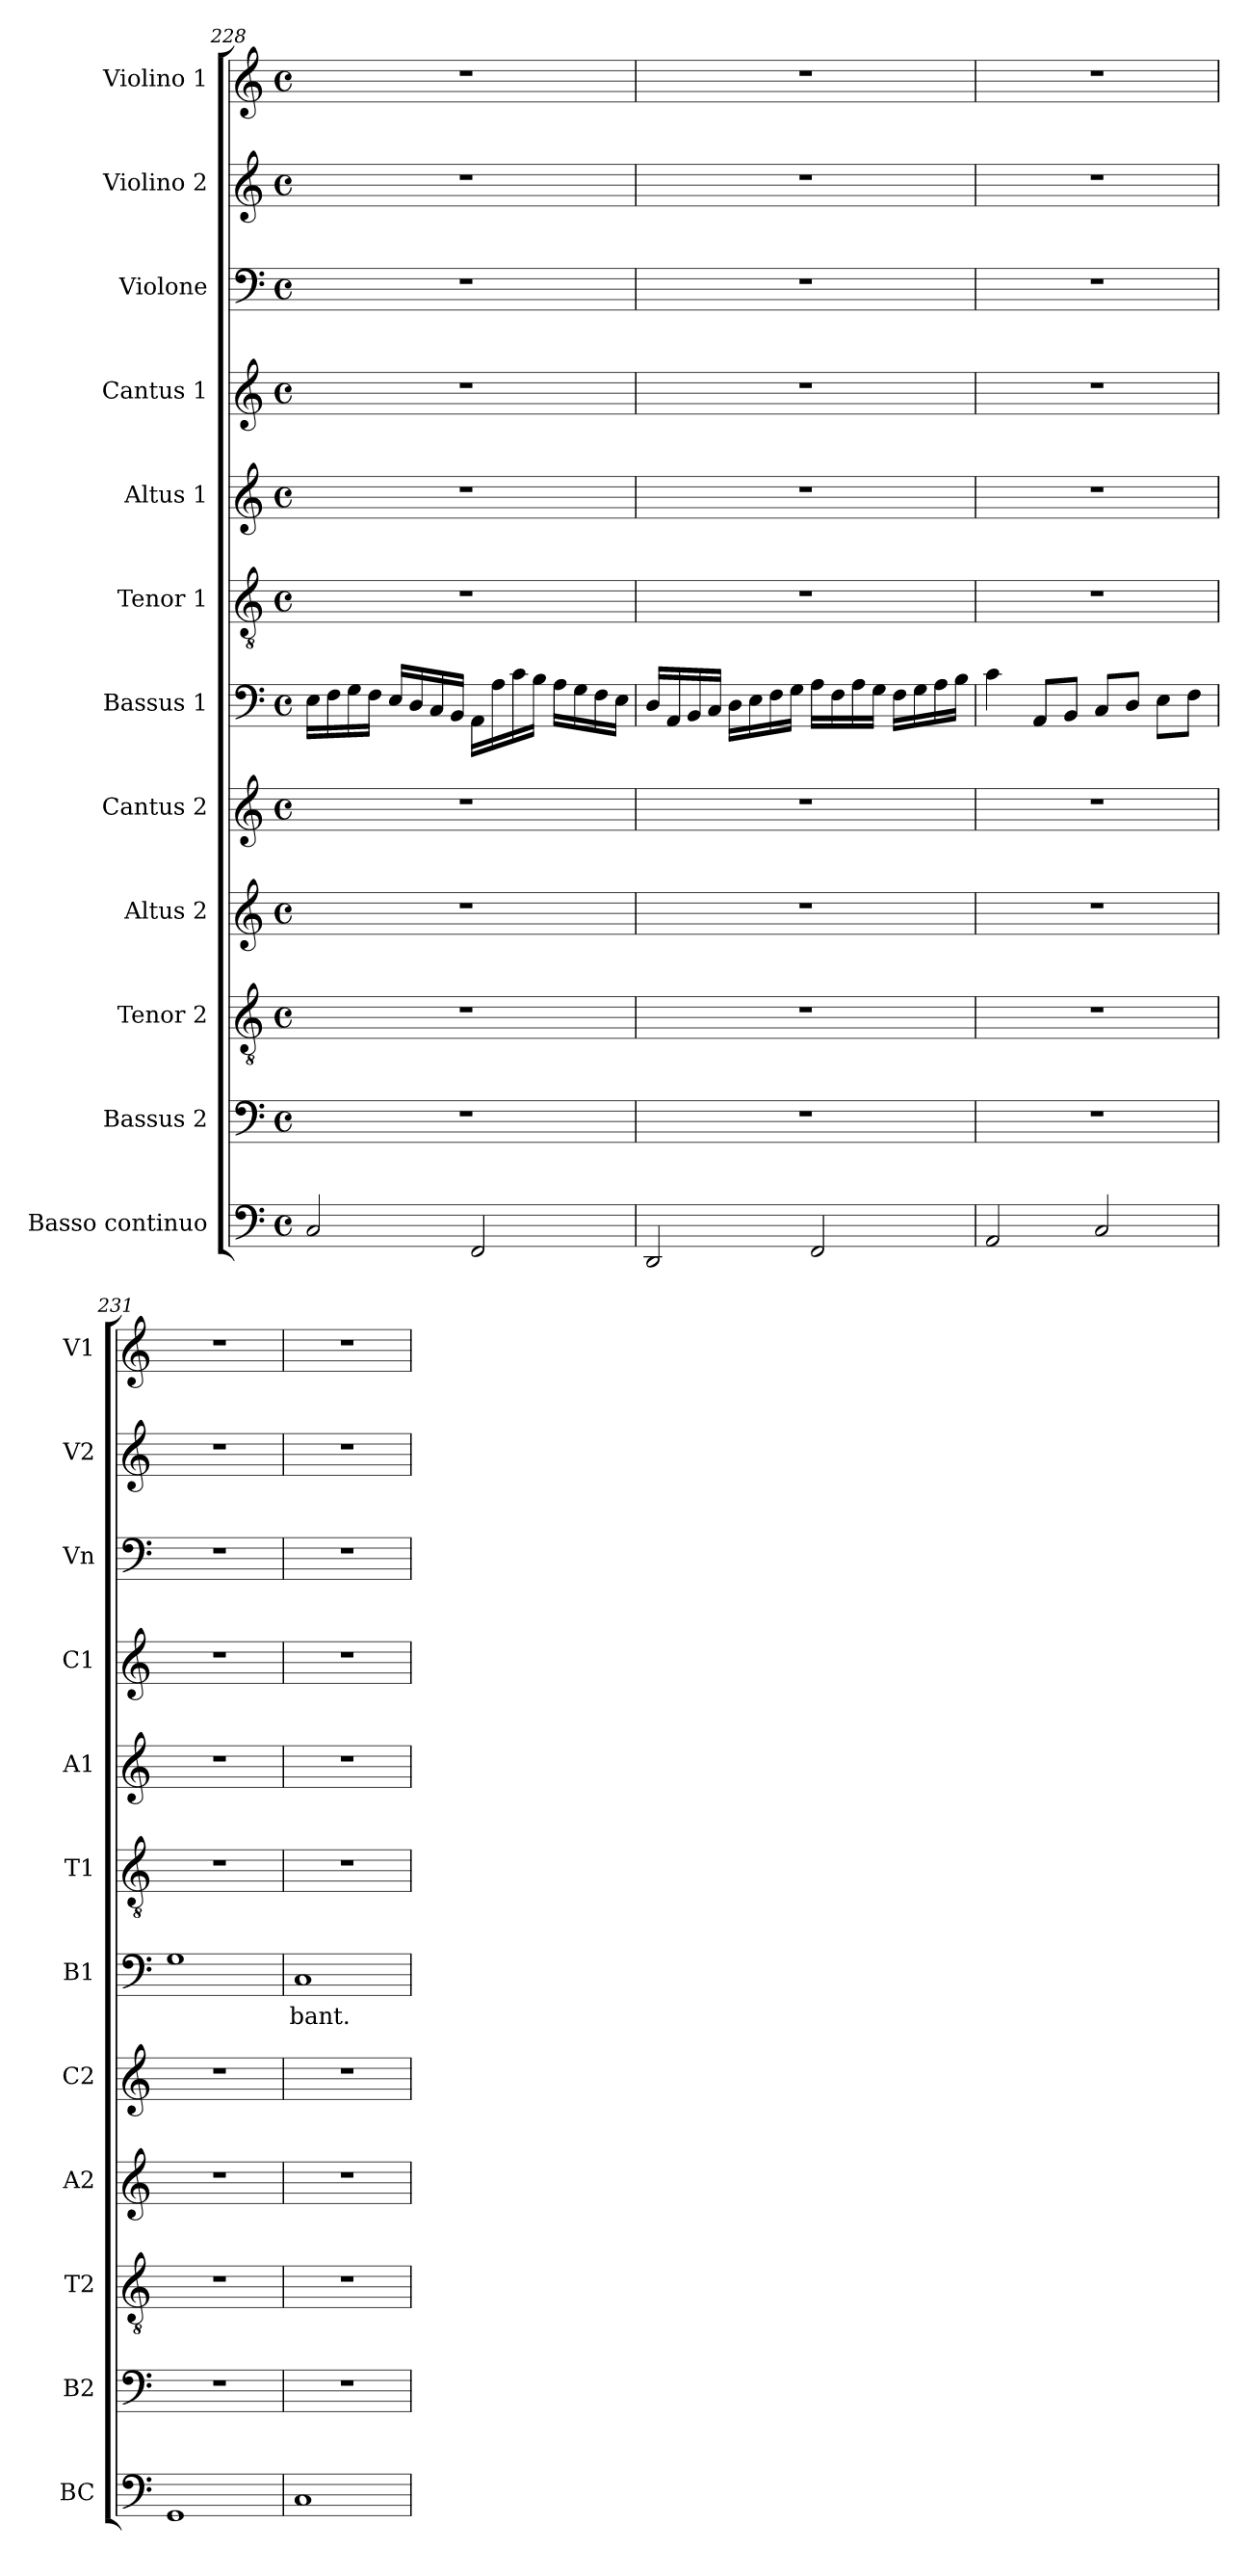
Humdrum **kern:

**kern	**kern	**kern	**kern	**kern	**kern	**text	**kern	**kern	**kern	**kern	**kern	**kern
*part12	*part11	*part10	*part9	*part8	*part7	*part7	*part6	*part5	*part4	*part3	*part2	*part1
*staff12	*staff11	*staff10	*staff9	*staff8	*staff7	*staff7	*staff6	*staff5	*staff4	*staff3	*staff2	*staff1
*I"Basso continuo	*I"Bassus 2	*I"Tenor 2	*I"Altus 2	*I"Cantus 2	*I"Bassus 1	*	*I"Tenor 1	*I"Altus 1	*I"Cantus 1	*I"Violone	*I"Violino 2	*I"Violino 1
*I'BC	*I'B2	*I'T2	*I'A2	*I'C2	*I'B1	*	*I'T1	*I'A1	*I'C1	*I'Vn	*I'V2	*I'V1
!!LO:LB:g=z
*clefF4	*clefF4	*clefGv2	*clefG2	*clefG2	*clefF4	*	*clefGv2	*clefG2	*clefG2	*clefF4	*clefG2	*clefG2
*ITrd7c12	*	*	*	*	*	*	*	*	*	*ITrd7c12	*	*
*k[]	*k[]	*k[]	*k[]	*k[]	*k[]	*	*k[]	*k[]	*k[]	*k[]	*k[]	*k[]
*C:	*C:	*C:	*C:	*C:	*C:	*	*C:	*C:	*C:	*C:	*C:	*C:
*M4/4	*M4/4	*M4/4	*M4/4	*M4/4	*M4/4	*	*M4/4	*M4/4	*M4/4	*M4/4	*M4/4	*M4/4
*met(c)	*met(c)	*met(c)	*met(c)	*met(c)	*met(c)	*	*met(c)	*met(c)	*met(c)	*met(c)	*met(c)	*met(c)
=228	=228	=228	=228	=228	=228	=228	=228	=228	=228	=228	=228	=228
2CC/	1r	1r	1r	1r	16E\LL	.	1r	1r	1r	1r	1r	1r
.	.	.	.	.	16F\	.	.	.	.	.	.	.
.	.	.	.	.	16G\	.	.	.	.	.	.	.
.	.	.	.	.	16F\JJ	.	.	.	.	.	.	.
.	.	.	.	.	16E/LL	.	.	.	.	.	.	.
.	.	.	.	.	16D/	.	.	.	.	.	.	.
.	.	.	.	.	16C/	.	.	.	.	.	.	.
.	.	.	.	.	16BB/JJ	.	.	.	.	.	.	.
2FFF/	.	.	.	.	16AA\LL	.	.	.	.	.	.	.
.	.	.	.	.	16A\	.	.	.	.	.	.	.
.	.	.	.	.	16c\	.	.	.	.	.	.	.
.	.	.	.	.	16B\JJ	.	.	.	.	.	.	.
.	.	.	.	.	16A\LL	.	.	.	.	.	.	.
.	.	.	.	.	16G\	.	.	.	.	.	.	.
.	.	.	.	.	16F\	.	.	.	.	.	.	.
.	.	.	.	.	16E\JJ	.	.	.	.	.	.	.
=229	=229	=229	=229	=229	=229	=229	=229	=229	=229	=229	=229	=229
2DDD/	1r	1r	1r	1r	16D/LL	.	1r	1r	1r	1r	1r	1r
.	.	.	.	.	16AA/	.	.	.	.	.	.	.
.	.	.	.	.	16BB/	.	.	.	.	.	.	.
.	.	.	.	.	16C/JJ	.	.	.	.	.	.	.
.	.	.	.	.	16D\LL	.	.	.	.	.	.	.
.	.	.	.	.	16E\	.	.	.	.	.	.	.
.	.	.	.	.	16F\	.	.	.	.	.	.	.
.	.	.	.	.	16G\JJ	.	.	.	.	.	.	.
2FFF/	.	.	.	.	16A\LL	.	.	.	.	.	.	.
.	.	.	.	.	16F\	.	.	.	.	.	.	.
.	.	.	.	.	16A\	.	.	.	.	.	.	.
.	.	.	.	.	16G\JJ	.	.	.	.	.	.	.
.	.	.	.	.	16F\LL	.	.	.	.	.	.	.
.	.	.	.	.	16G\	.	.	.	.	.	.	.
.	.	.	.	.	16A\	.	.	.	.	.	.	.
.	.	.	.	.	16B\JJ	.	.	.	.	.	.	.
=230	=230	=230	=230	=230	=230	=230	=230	=230	=230	=230	=230	=230
2AAA/	1r	1r	1r	1r	4c\	.	1r	1r	1r	1r	1r	1r
.	.	.	.	.	8AA/L	.	.	.	.	.	.	.
.	.	.	.	.	8BB/J	.	.	.	.	.	.	.
2CC/	.	.	.	.	8C/L	.	.	.	.	.	.	.
.	.	.	.	.	8D/J	.	.	.	.	.	.	.
.	.	.	.	.	8E\L	.	.	.	.	.	.	.
.	.	.	.	.	8F\J	.	.	.	.	.	.	.
=231	=231	=231	=231	=231	=231	=231	=231	=231	=231	=231	=231	=231
1GGG	1r	1r	1r	1r	1G	.	1r	1r	1r	1r	1r	1r
=232	=232	=232	=232	=232	=232	=232	=232	=232	=232	=232	=232	=232
!	!	!	!	!	!	!LO:LY:b	!	!	!	!	!	!
1CC	1r	1r	1r	1r	1C	-bant.	1r	1r	1r	1r	1r	1r
=	=	=	=	=	=	=	=	=	=	=	=	=
*-	*-	*-	*-	*-	*-	*-	*-	*-	*-	*-	*-	*-
